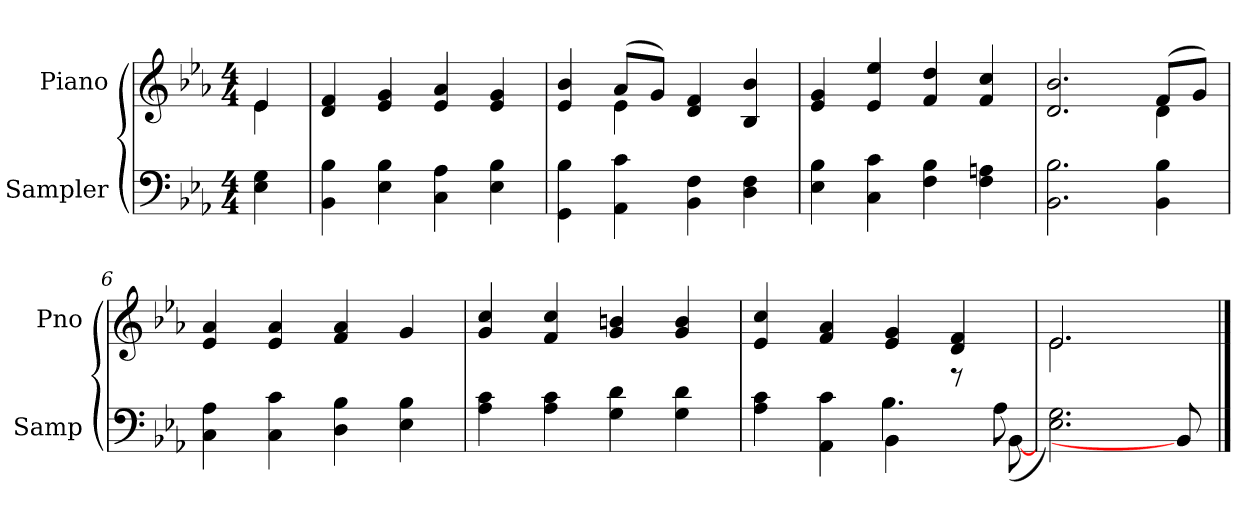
**kern	**kern
*part2	*part1
*staff2	*staff1
*I"Sampler	*I"Piano
*I'Samp	*I'Pno
*clefF4	*clefG2
*k[b-e-a-]	*k[b-e-a-]
*E-:	*E-:
*M4/4	*M4/4
=1	=1
*	*^
4E- 4G	4e-/	4e-
*	*v	*v
=2	=2
4BB- 4B-	4d 4f
4E- 4B-	4e- 4g
4C 4A-	4e- 4a-
4E- 4B-	4e- 4g
=3	=3
*	*^
4GG 4B-	4e- 4b-	4ryy
4AA- 4c	(8a-/L	4e-
.	8g/J)	.
4BB- 4F	4d 4f	2ryy
4D 4F	4B- 4b-	.
*	*v	*v
=4	=4
4E- 4B-	4e- 4g
4C 4c	4e- 4ee-
4F 4B-	4f 4dd
4F 4An	4f 4cc
=5	=5
*	*^
2.BB- 2.B-	2.d 2.b-	2.ryy
4BB- 4B-	(8f/L	4d
.	8g/J)	.
*	*v	*v
=6	=6
4C 4A-	4e- 4a-
4C 4c	4e- 4a-
4D 4B-	4f 4a-
4E- 4B-	4g
=7	=7
4A- 4c	4g 4cc
4A- 4c	4f 4cc
4G 4d	4g 4bn
4G 4d	4g 4b
=8	=8
*^	*
4A- 4c	2ryy	4e- 4cc
4AA- 4c	.	4f 4a-
4BB-\	4.B-	4e- 4g
8r	.	4d 4f
8A-\	([8BB-	.
*v	*v	*
=9	=9
*	*^
2.E- 2.G)	2.e-/	2.e-
8BB-]	8ryy	8ryy
*	*v	*v
==	==
*-	*-
